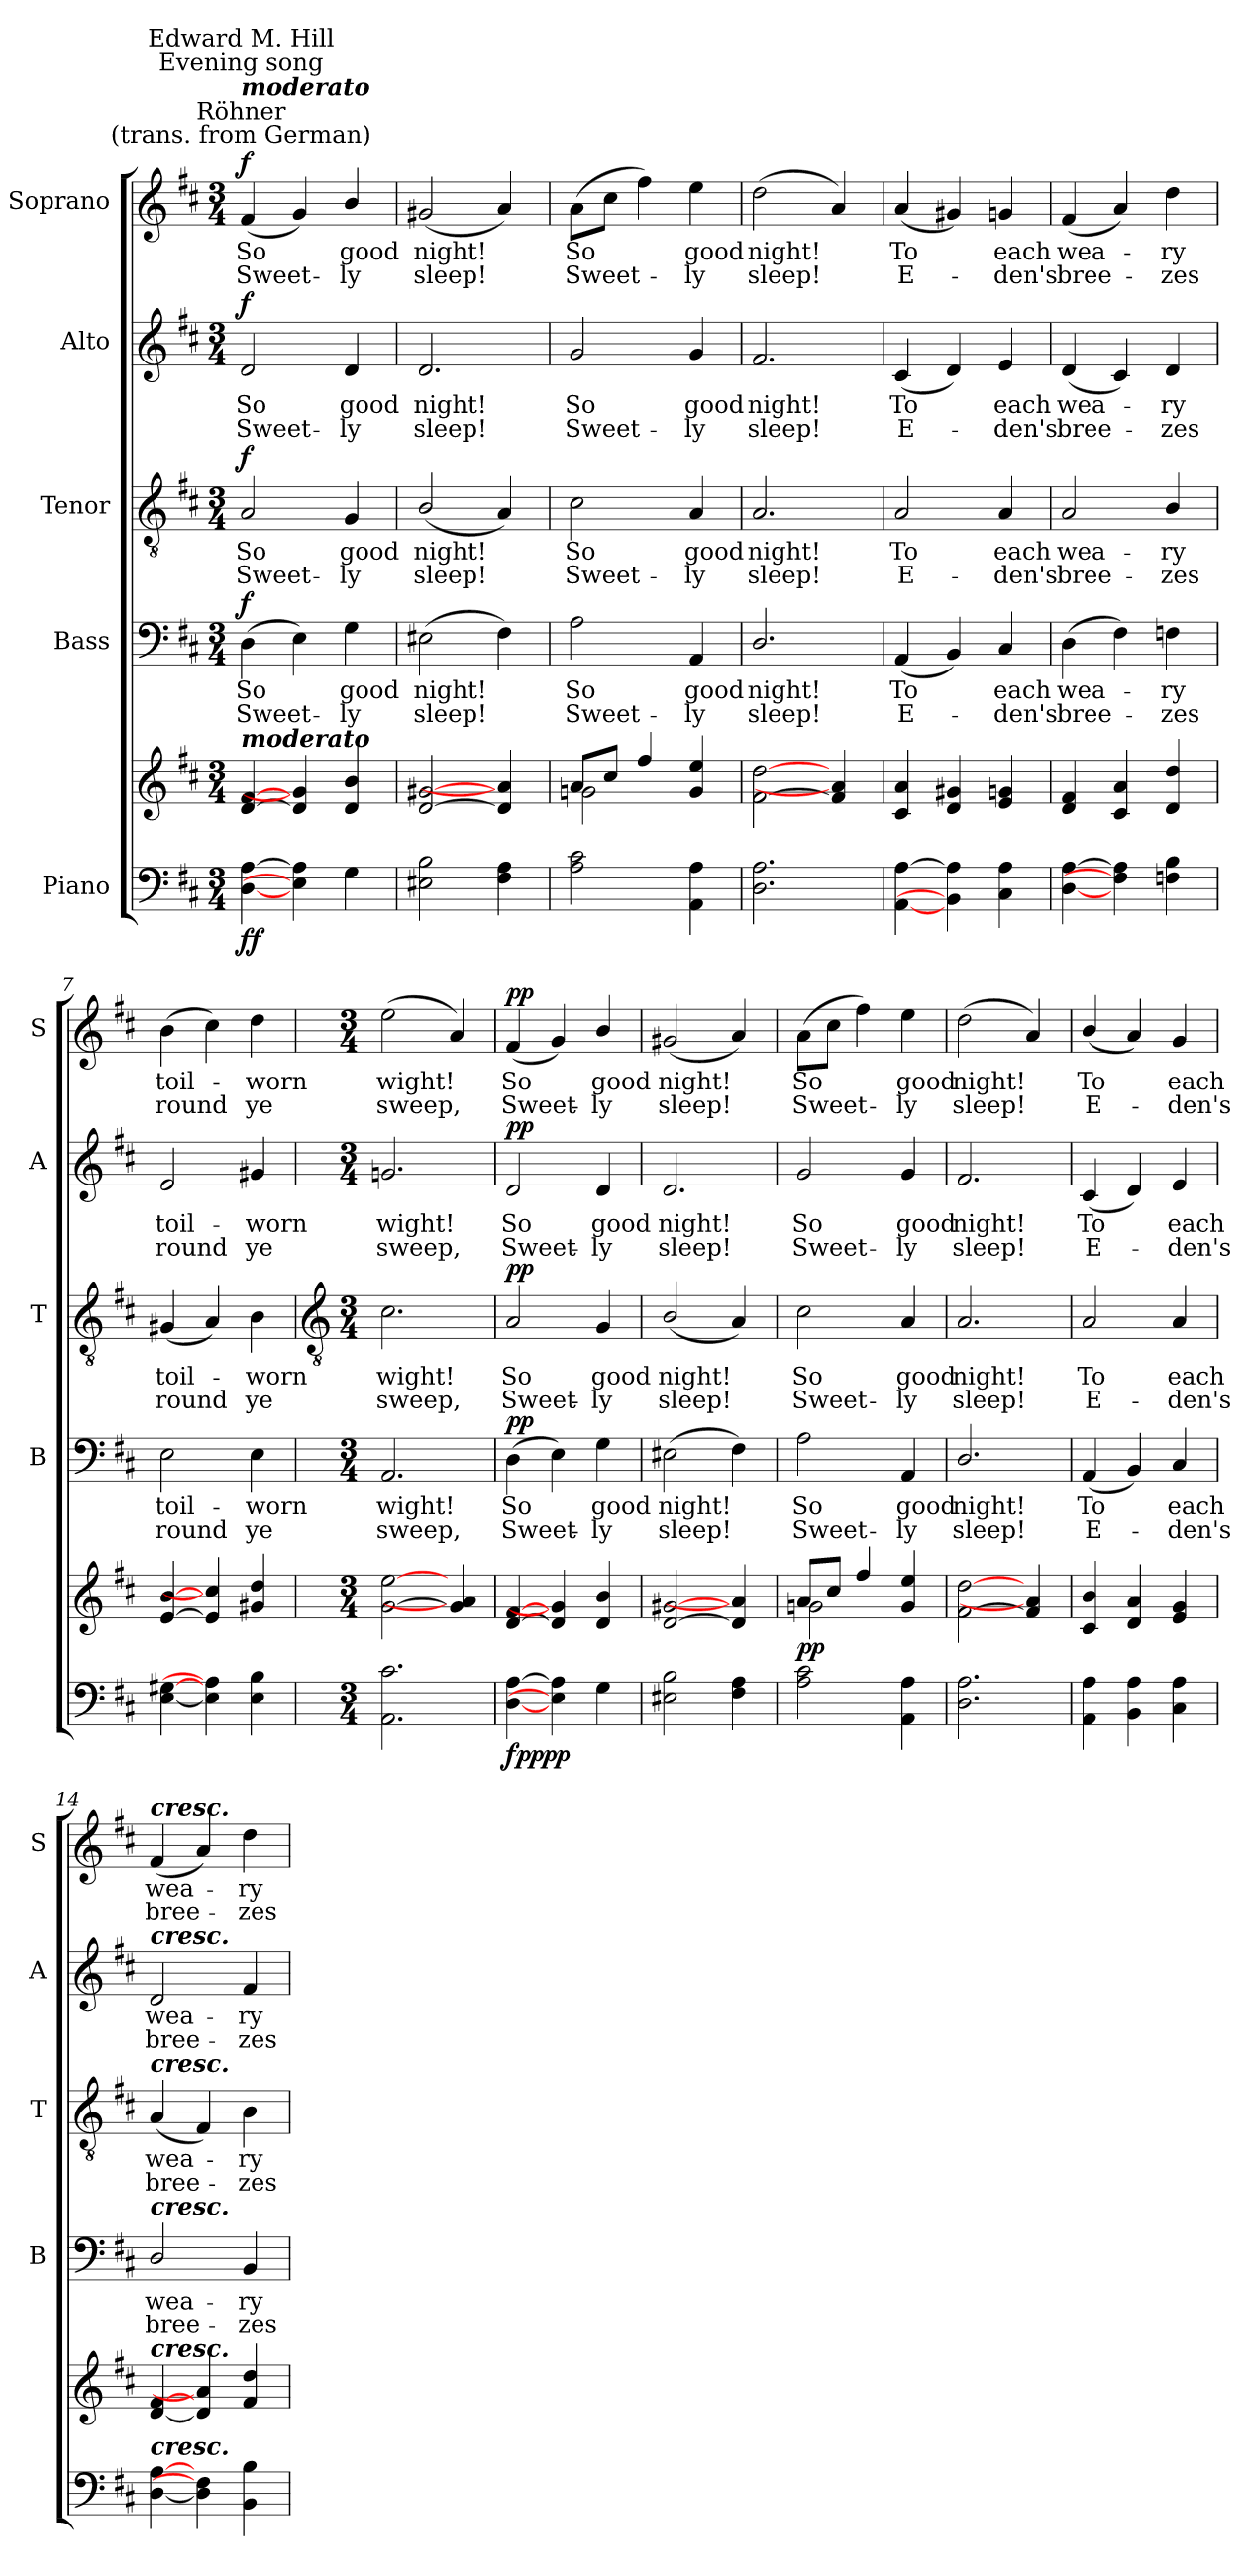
**kern	**kern	**dynam	**kern	**text	**text	**dynam	**kern	**text	**text	**dynam	**kern	**text	**text	**dynam	**kern	**text	**text	**dynam
*part5	*part5	*part5	*part4	*part4	*part4	*part4	*part3	*part3	*part3	*part3	*part2	*part2	*part2	*part2	*part1	*part1	*part1	*part1
*staff6	*staff5	*staff5/6	*staff4	*staff4	*staff4	*staff4	*staff3	*staff3	*staff3	*staff3	*staff2	*staff2	*staff2	*staff2	*staff1	*staff1	*staff1	*staff1
*I"Piano	*	*	*I"Bass	*	*	*	*I"Tenor	*	*	*	*I"Alto	*	*	*	*I"Soprano	*	*	*
*	*	*	*I'B	*	*	*	*I'T	*	*	*	*I'A	*	*	*	*I'S	*	*	*
*clefF4	*clefG2	*	*clefF4	*	*	*	*clefGv2	*	*	*	*clefG2	*	*	*	*clefG2	*	*	*
*k[f#c#]	*k[f#c#]	*	*k[f#c#]	*	*	*	*k[f#c#]	*	*	*	*k[f#c#]	*	*	*	*k[f#c#]	*	*	*
*D:	*D:	*	*D:	*	*	*	*D:	*	*	*	*D:	*	*	*	*D:	*	*	*
*M3/4	*M3/4	*	*M3/4	*	*	*	*M3/4	*	*	*	*M3/4	*	*	*	*M3/4	*	*	*
=1	=1	=1	=1	=1	=1	=1	=1	=1	=1	=1	=1	=1	=1	=1	=1	=1	=1	=1
*	*^	*	*	*	*	*	*	*	*	*	*	*	*	*	*	*	*	*
!	!	!	!	!	!	!	!	!	!	!	!	!	!	!	!	!LO:TX:a:cj:t=Röhner\n(trans. from German)	!	!	!
!	!	!	!	!	!	!	!	!	!	!	!	!	!	!	!	!LO:TX:a:Bi:t=moderato	!	!	!
!	!	!	!	!	!	!	!	!	!	!	!	!	!	!	!	!LO:TX:a:cj:t=Evening song	!	!	!
!	!	!	!	!	!	!	!	!	!	!	!	!	!	!	!	!LO:TX:a:cj:t=Edward M. Hill	!	!	!
!	!LO:TX:a:Bi:t=moderato	!	!	!	!	!	!	!	!	!	!	!	!	!	!	!	!	!	!
!	!	!	!LO:DY:b=2	!	!LO:LY:b	!LO:LY:b	!	!	!LO:LY:b	!LO:LY:b	!	!	!LO:LY:b	!LO:LY:b	!	!	!LO:LY:b	!LO:LY:b	!
!	!	!	!LO:DY:n=1:b	!	!	!	!LO:DY:b	!	!	!	!LO:DY:b	!	!	!	!LO:DY:b	!	!	!	!LO:DY:b
[4D [4A	[4d/ [4f#/	2.ryy	f f	(>4D	So	Sweet-	f	2A	So	Sweet-	f	2d	So	Sweet-	f	(<4f#	So	Sweet-	f
4E] 4A]	4d/] 4g/]	.	.	4E)	.	.	.	.	.	.	.	.	.	.	.	4g)	.	.	.
!	!	!	!	!	!LO:LY:b	!LO:LY:b	!	!	!LO:LY:b	!LO:LY:b	!	!	!LO:LY:b	!LO:LY:b	!	!	!LO:LY:b	!LO:LY:b	!
4G	4d/ 4b/	.	.	4G	good	ly	.	4G	-good	ly	.	4d	-good	ly	.	4b/	good	ly	.
=2	=2	=2	=2	=2	=2	=2	=2	=2	=2	=2	=2	=2	=2	=2	=2	=2	=2	=2	=2
!	!	!	!	!	!LO:LY:b	!LO:LY:b	!	!	!LO:LY:b	!LO:LY:b	!	!	!LO:LY:b	!LO:LY:b	!	!	!LO:LY:b	!LO:LY:b	!
2E#X 2B	[2d/ [2g#X/	2.ryy	.	(>2E#X	night!	sleep!	.	(<2B/	night!	sleep!	.	2.d	night!	sleep!	.	(<2g#X	night!	sleep!	.
4F# 4A	4d/] 4a/]	.	.	4F#)	.	.	.	4A)	.	.	.	.	.	.	.	4a)	.	.	.
=3	=3	=3	=3	=3	=3	=3	=3	=3	=3	=3	=3	=3	=3	=3	=3	=3	=3	=3	=3
!	!	!	!	!	!LO:LY:b	!LO:LY:b	!	!	!LO:LY:b	!LO:LY:b	!	!	!LO:LY:b	!LO:LY:b	!	!	!LO:LY:b	!LO:LY:b	!
2A 2c#	8a/L	2gn\	.	2A	So	Sweet-	.	2c#	So	Sweet-	.	2g	So	Sweet-	.	(>8aL	So	Sweet-	.
.	8cc#/J	.	.	.	.	.	.	.	.	.	.	.	.	.	.	8cc#J	.	.	.
.	4ff#/	.	.	.	.	.	.	.	.	.	.	.	.	.	.	4ff#)	.	.	.
!	!	!	!	!	!LO:LY:b	!LO:LY:b	!	!	!LO:LY:b	!LO:LY:b	!	!	!LO:LY:b	!LO:LY:b	!	!	!LO:LY:b	!LO:LY:b	!
4AA 4A	4g/ 4ee/	4ryy	.	4AA	-good	ly	.	4A	-good	ly	.	4g	-good	ly	.	4ee	good	ly	.
=4	=4	=4	=4	=4	=4	=4	=4	=4	=4	=4	=4	=4	=4	=4	=4	=4	=4	=4	=4
!	!	!	!	!	!LO:LY:b	!LO:LY:b	!	!	!LO:LY:b	!LO:LY:b	!	!	!LO:LY:b	!LO:LY:b	!	!	!LO:LY:b	!LO:LY:b	!
2.D\ 2.A\	[2f#\ [2dd\	2.ryy	.	2.D/	night!	sleep!	.	2.A	night!	sleep!	.	2.f#	night!	sleep!	.	(<2dd	night!	sleep!	.
.	4f#/] 4a/]	.	.	.	.	.	.	.	.	.	.	.	.	.	.	4a)	.	.	.
=5	=5	=5	=5	=5	=5	=5	=5	=5	=5	=5	=5	=5	=5	=5	=5	=5	=5	=5	=5
!	!	!	!	!	!LO:LY:b	!LO:LY:b	!	!	!LO:LY:b	!LO:LY:b	!	!	!LO:LY:b	!LO:LY:b	!	!	!LO:LY:b	!LO:LY:b	!
[4AA [4A	4c#/ 4a/	2.ryy	.	(<4AA	To	E-	.	2A	To	E-	.	(<4c#	To	E-	.	(<4a	To	E-	.
4BB] 4A]	4d/ 4g#X/	.	.	4BB)	.	.	.	.	.	.	.	4d)	.	.	.	4g#X)	.	.	.
!	!	!	!	!	!LO:LY:b	!LO:LY:b	!	!	!LO:LY:b	!LO:LY:b	!	!	!LO:LY:b	!LO:LY:b	!	!	!LO:LY:b	!LO:LY:b	!
4C# 4A	4e/ 4gn/	.	.	4C#	each	den's	.	4A	-each	den's	.	4e	each	den's	.	4gn	each	den's	.
=6	=6	=6	=6	=6	=6	=6	=6	=6	=6	=6	=6	=6	=6	=6	=6	=6	=6	=6	=6
!	!	!LO:N:vis=1	!	!	!LO:LY:b	!LO:LY:b	!	!	!LO:LY:b	!LO:LY:b	!	!	!LO:LY:b	!LO:LY:b	!	!	!LO:LY:b	!LO:LY:b	!
[4D [4A	4d/ 4f#/	2.ryy	.	(>4D	wea-	bree-	.	2A	wea-	-bree-	.	(<4d	wea-	bree-	.	(<4f#	wea-	bree-	.
4F#] 4A]	4c#/ 4a/	.	.	4F#)	.	.	.	.	.	.	.	4c#)	.	.	.	4a)	.	.	.
!	!	!	!	!	!LO:LY:b	!LO:LY:b	!	!	!LO:LY:b	!LO:LY:b	!	!	!LO:LY:b	!LO:LY:b	!	!	!LO:LY:b	!LO:LY:b	!
4Fn 4B	4d/ 4dd/	.	.	4Fn	ry	zes	.	4B/	-ry	zes	.	4d	ry	zes	.	4dd	ry	zes	.
=7	=7	=7	=7	=7	=7	=7	=7	=7	=7	=7	=7	=7	=7	=7	=7	=7	=7	=7	=7
!	!	!LO:N:vis=1	!	!	!LO:LY:b	!LO:LY:b	!	!	!LO:LY:b	!LO:LY:b	!	!	!LO:LY:b	!LO:LY:b	!	!	!LO:LY:b	!LO:LY:b	!
[4E [4G#X	[4e/ [4b/	2.ryy	.	2E	toil-	-round	.	(<4G#X	toil-	round	.	2e	toil-	-round	.	(>4b	toil-	round	.
4E] 4A]	4e/] 4cc#/]	.	.	.	.	.	.	4A)	.	.	.	.	.	.	.	4cc#)	.	.	.
!	!	!	!	!	!LO:LY:b	!LO:LY:b	!	!	!LO:LY:b	!LO:LY:b	!	!	!LO:LY:b	!LO:LY:b	!	!	!LO:LY:b	!LO:LY:b	!
4E 4B	4g#X/ 4dd/	.	.	4E	worn	ye	.	4B	worn	ye	.	4g#X	worn	ye	.	4dd	worn	ye	.
!!LO:LB:g=z
=8	=8	=8	=8	=8	=8	=8	=8	=8	=8	=8	=8	=8	=8	=8	=8	=8	=8	=8	=8
*	*	*	*	*	*	*	*	*clefGv2	*	*	*	*	*	*	*	*	*	*	*
*M3/4	*M3/4	*	*	*M3/4	*	*	*	*M3/4	*	*	*	*M3/4	*	*	*	*M3/4	*	*	*
!	!	!LO:N:vis=1	!	!	!LO:LY:b	!LO:LY:b	!	!	!LO:LY:b	!LO:LY:b	!	!	!LO:LY:b	!LO:LY:b	!	!	!LO:LY:b	!LO:LY:b	!
2.AA 2.c#	[2g\ [2ee\	2.ryy	.	2.AA	wight!	sweep,	.	2.c#	wight!	sweep,	.	2.gn	wight!	sweep,	.	(<2ee	wight!	sweep,	.
.	4g/] 4a/]	.	.	.	.	.	.	.	.	.	.	.	.	.	.	4a)	.	.	.
=9	=9	=9	=9	=9	=9	=9	=9	=9	=9	=9	=9	=9	=9	=9	=9	=9	=9	=9	=9
!	!	!LO:N:vis=1	!LO:DY:b=2	!	!LO:LY:b	!LO:LY:b	!	!	!LO:LY:b	!LO:LY:b	!	!	!LO:LY:b	!LO:LY:b	!	!	!LO:LY:b	!LO:LY:b	!
!	!	!	!LO:DY:n=1:b=2	!	!	!	!	!	!	!	!	!	!	!	!	!	!	!	!
!	!	!	!LO:DY:n=2:b	!	!	!	!LO:DY:b	!	!	!	!LO:DY:b	!	!	!	!LO:DY:b	!	!	!	!LO:DY:b
[4D [4A	[4d/ [4f#/	2.ryy	f pp pp	(>4D	So	Sweet-	pp	2A	So	Sweet-	pp	2d	So	Sweet-	pp	(<4f#	So	Sweet-	pp
4E] 4A]	4d/] 4g/]	.	.	4E)	.	.	.	.	.	.	.	.	.	.	.	4g)	.	.	.
!	!	!	!	!	!LO:LY:b	!LO:LY:b	!	!	!LO:LY:b	!LO:LY:b	!	!	!LO:LY:b	!LO:LY:b	!	!	!LO:LY:b	!LO:LY:b	!
4G	4d/ 4b/	.	.	4G	good	ly	.	4G	-good	ly	.	4d	-good	ly	.	4b/	good	ly	.
=10	=10	=10	=10	=10	=10	=10	=10	=10	=10	=10	=10	=10	=10	=10	=10	=10	=10	=10	=10
!	!	!LO:N:vis=1	!	!	!LO:LY:b	!LO:LY:b	!	!	!LO:LY:b	!LO:LY:b	!	!	!LO:LY:b	!LO:LY:b	!	!	!LO:LY:b	!LO:LY:b	!
2E#X 2B	[2d/ [2g#X/	2.ryy	.	(>2E#X	night!	sleep!	.	(<2B/	night!	sleep!	.	2.d	night!	sleep!	.	(<2g#X	night!	sleep!	.
4F# 4A	4d/] 4a/]	.	.	4F#)	.	.	.	4A)	.	.	.	.	.	.	.	4a)	.	.	.
=11	=11	=11	=11	=11	=11	=11	=11	=11	=11	=11	=11	=11	=11	=11	=11	=11	=11	=11	=11
!	!	!	!LO:DY:b	!	!LO:LY:b	!LO:LY:b	!	!	!LO:LY:b	!LO:LY:b	!	!	!LO:LY:b	!LO:LY:b	!	!	!LO:LY:b	!LO:LY:b	!
2A 2c#	8a/L	2gn\	pp	2A	So	Sweet-	.	2c#	So	Sweet-	.	2g	So	Sweet-	.	(>8aL	So	Sweet-	.
.	8cc#/J	.	.	.	.	.	.	.	.	.	.	.	.	.	.	8cc#J	.	.	.
.	4ff#/	.	.	.	.	.	.	.	.	.	.	.	.	.	.	4ff#)	.	.	.
!	!	!	!	!	!LO:LY:b	!LO:LY:b	!	!	!LO:LY:b	!LO:LY:b	!	!	!LO:LY:b	!LO:LY:b	!	!	!LO:LY:b	!LO:LY:b	!
4AA 4A	4g/ 4ee/	4ryy	.	4AA	-good	ly	.	4A	-good	ly	.	4g	-good	ly	.	4ee	good	ly	.
=12	=12	=12	=12	=12	=12	=12	=12	=12	=12	=12	=12	=12	=12	=12	=12	=12	=12	=12	=12
!	!	!LO:N:vis=1	!	!	!LO:LY:b	!LO:LY:b	!	!	!LO:LY:b	!LO:LY:b	!	!	!LO:LY:b	!LO:LY:b	!	!	!LO:LY:b	!LO:LY:b	!
2.D\ 2.A\	[2f#\ [2dd\	2.ryy	.	2.D/	night!	sleep!	.	2.A	night!	sleep!	.	2.f#	night!	sleep!	.	(<2dd	night!	sleep!	.
.	4f#/] 4a/]	.	.	.	.	.	.	.	.	.	.	.	.	.	.	4a)	.	.	.
*	*v	*v	*	*	*	*	*	*	*	*	*	*	*	*	*	*	*	*	*
=13	=13	=13	=13	=13	=13	=13	=13	=13	=13	=13	=13	=13	=13	=13	=13	=13	=13	=13
!	!	!	!	!LO:LY:b	!LO:LY:b	!	!	!LO:LY:b	!LO:LY:b	!	!	!LO:LY:b	!LO:LY:b	!	!	!LO:LY:b	!LO:LY:b	!
4AA 4A	4c#/ 4b/	.	(<4AA	To	E-	.	2A	To	E-	.	(<4c#	To	E-	.	(<4b/	To	E-	.
4BB 4A	4d/ 4a/	.	4BB)	.	.	.	.	.	.	.	4d)	.	.	.	4a)	.	.	.
!	!	!	!	!LO:LY:b	!LO:LY:b	!	!	!LO:LY:b	!LO:LY:b	!	!	!LO:LY:b	!LO:LY:b	!	!	!LO:LY:b	!LO:LY:b	!
4C# 4A	4e/ 4g/	.	4C#	each	den's	.	4A	-each	den's	.	4e	each	den's	.	4g	each	den's	.
=14	=14	=14	=14	=14	=14	=14	=14	=14	=14	=14	=14	=14	=14	=14	=14	=14	=14	=14
!	!	!	!	!	!	!	!	!	!	!	!	!	!	!	!LO:TX:a:Bi:t=cresc.	!	!	!
!	!	!	!	!	!	!	!	!	!	!	!LO:TX:a:Bi:t=cresc.	!	!	!	!	!	!	!
!	!	!	!	!	!	!	!LO:TX:a:Bi:t=cresc.	!	!	!	!	!	!	!	!	!	!	!
!	!	!	!LO:TX:a:Bi:t=cresc.	!	!	!	!	!	!	!	!	!	!	!	!	!	!	!
!	!LO:TX:a:Bi:t=cresc.	!	!	!	!	!	!	!	!	!	!	!	!	!	!	!	!	!
!LO:TX:a:Bi:t=cresc.	!	!	!	!	!	!	!	!	!	!	!	!	!	!	!	!	!	!
!	!	!	!	!LO:LY:b	!LO:LY:b	!	!	!LO:LY:b	!LO:LY:b	!	!	!LO:LY:b	!LO:LY:b	!	!	!LO:LY:b	!LO:LY:b	!
[4D\ [4A\	[4d/ [4f#/	.	2D/	wea-	-bree-	.	(<4A	wea-	bree-	.	2d	wea-	-bree-	.	(<4f#	wea-	bree-	.
4D] 4F#]	4d/] 4a/]	.	.	.	.	.	4F#)	.	.	.	.	.	.	.	4a)	.	.	.
!	!	!	!	!LO:LY:b	!LO:LY:b	!	!	!LO:LY:b	!LO:LY:b	!	!	!LO:LY:b	!LO:LY:b	!	!	!LO:LY:b	!LO:LY:b	!
4BB 4B	4f#/ 4dd/	.	4BB	-ry	zes	.	4B	ry	zes	.	4f#	-ry	zes	.	4dd	ry	zes	.
=	=	=	=	=	=	=	=	=	=	=	=	=	=	=	=	=	=	=
*-	*-	*-	*-	*-	*-	*-	*-	*-	*-	*-	*-	*-	*-	*-	*-	*-	*-	*-
